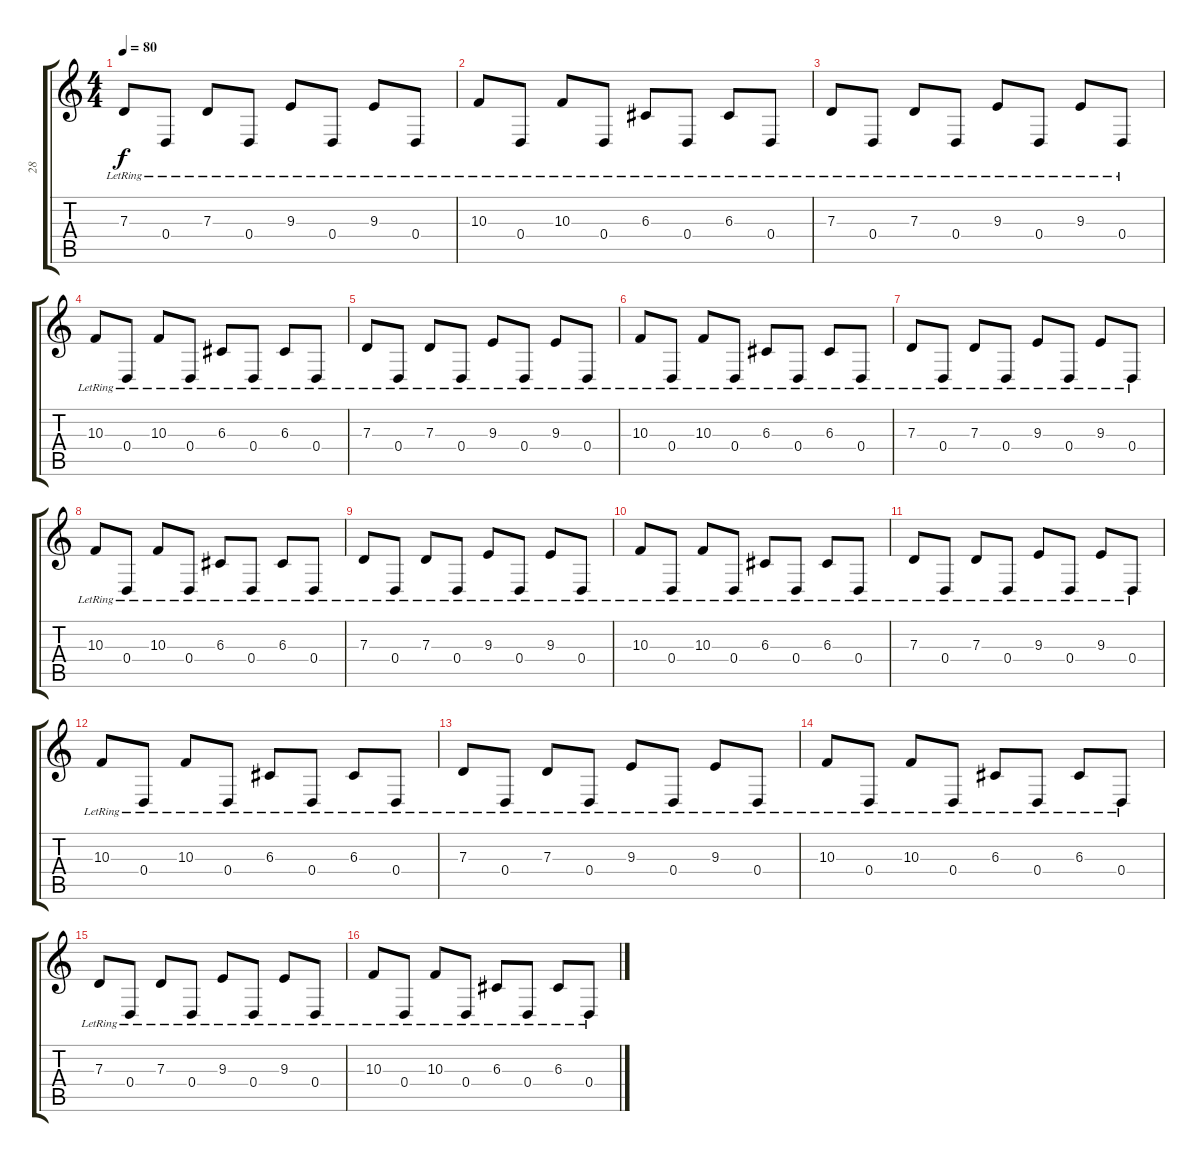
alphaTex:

\track ("28" "28") {instrument acousticgrandpiano}
\staff {score tabs}
\tuning (E4 B3 G3 D3 A2 E2) {hide}
\ts (4 4)
\tempo 80
\clef g2
\ks c
7.3{lr}.8{dy f} 0.4{lr}.8 7.3{lr}.8 0.4{lr}.8 9.3{lr}.8 0.4{lr}.8 9.3{lr}.8 0.4{lr}.8 |
10.3{lr}.8 0.4{lr}.8 10.3{lr}.8 0.4{lr}.8 6.3{lr}.8 0.4{lr}.8 6.3{lr}.8 0.4{lr}.8 |
7.3{lr}.8 0.4{lr}.8 7.3{lr}.8 0.4{lr}.8 9.3{lr}.8 0.4{lr}.8 9.3{lr}.8 0.4{lr}.8 |
10.3{lr}.8 0.4{lr}.8 10.3{lr}.8 0.4{lr}.8 6.3{lr}.8 0.4{lr}.8 6.3{lr}.8 0.4{lr}.8 |
7.3{lr}.8 0.4{lr}.8 7.3{lr}.8 0.4{lr}.8 9.3{lr}.8 0.4{lr}.8 9.3{lr}.8 0.4{lr}.8 |
10.3{lr}.8 0.4{lr}.8 10.3{lr}.8 0.4{lr}.8 6.3{lr}.8 0.4{lr}.8 6.3{lr}.8 0.4{lr}.8 |
7.3{lr}.8 0.4{lr}.8 7.3{lr}.8 0.4{lr}.8 9.3{lr}.8 0.4{lr}.8 9.3{lr}.8 0.4{lr}.8 |
10.3{lr}.8 0.4{lr}.8 10.3{lr}.8 0.4{lr}.8 6.3{lr}.8 0.4{lr}.8 6.3{lr}.8 0.4{lr}.8 |
7.3{lr}.8 0.4{lr}.8 7.3{lr}.8 0.4{lr}.8 9.3{lr}.8 0.4{lr}.8 9.3{lr}.8 0.4{lr}.8 |
10.3{lr}.8 0.4{lr}.8 10.3{lr}.8 0.4{lr}.8 6.3{lr}.8 0.4{lr}.8 6.3{lr}.8 0.4{lr}.8 |
7.3{lr}.8 0.4{lr}.8 7.3{lr}.8 0.4{lr}.8 9.3{lr}.8 0.4{lr}.8 9.3{lr}.8 0.4{lr}.8 |
10.3{lr}.8 0.4{lr}.8 10.3{lr}.8 0.4{lr}.8 6.3{lr}.8 0.4{lr}.8 6.3{lr}.8 0.4{lr}.8 |
7.3{lr}.8 0.4{lr}.8 7.3{lr}.8 0.4{lr}.8 9.3{lr}.8 0.4{lr}.8 9.3{lr}.8 0.4{lr}.8 |
10.3{lr}.8 0.4{lr}.8 10.3{lr}.8 0.4{lr}.8 6.3{lr}.8 0.4{lr}.8 6.3{lr}.8 0.4{lr}.8 |
7.3{lr}.8 0.4{lr}.8 7.3{lr}.8 0.4{lr}.8 9.3{lr}.8 0.4{lr}.8 9.3{lr}.8 0.4{lr}.8 |
10.3{lr}.8 0.4{lr}.8 10.3{lr}.8 0.4{lr}.8 6.3{lr}.8 0.4{lr}.8 6.3{lr}.8 0.4{lr}.8
